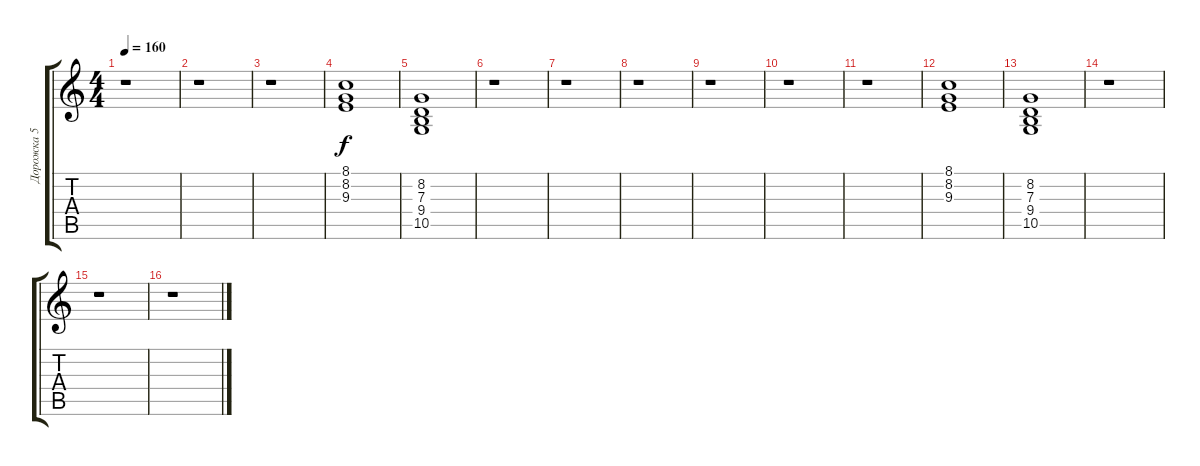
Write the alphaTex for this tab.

\track ("Дорожка 5" "Дорожка 5") {instrument stringensemble2}
\staff {score tabs}
\tuning (E4 B3 G3 D3 A2 E2) {hide}
\ts (4 4)
\tempo 160
\clef g2
\ks c
r.1{dy f} |
r.1 |
r.1 |
(8.1 8.2 9.3).1 |
(8.2 7.3 9.4 10.5).1 |
r.1 |
r.1 |
r.1 |
r.1 |
r.1 |
r.1 |
(8.1 8.2 9.3).1 |
(8.2 7.3 9.4 10.5).1 |
r.1 |
r.1 |
r.1
